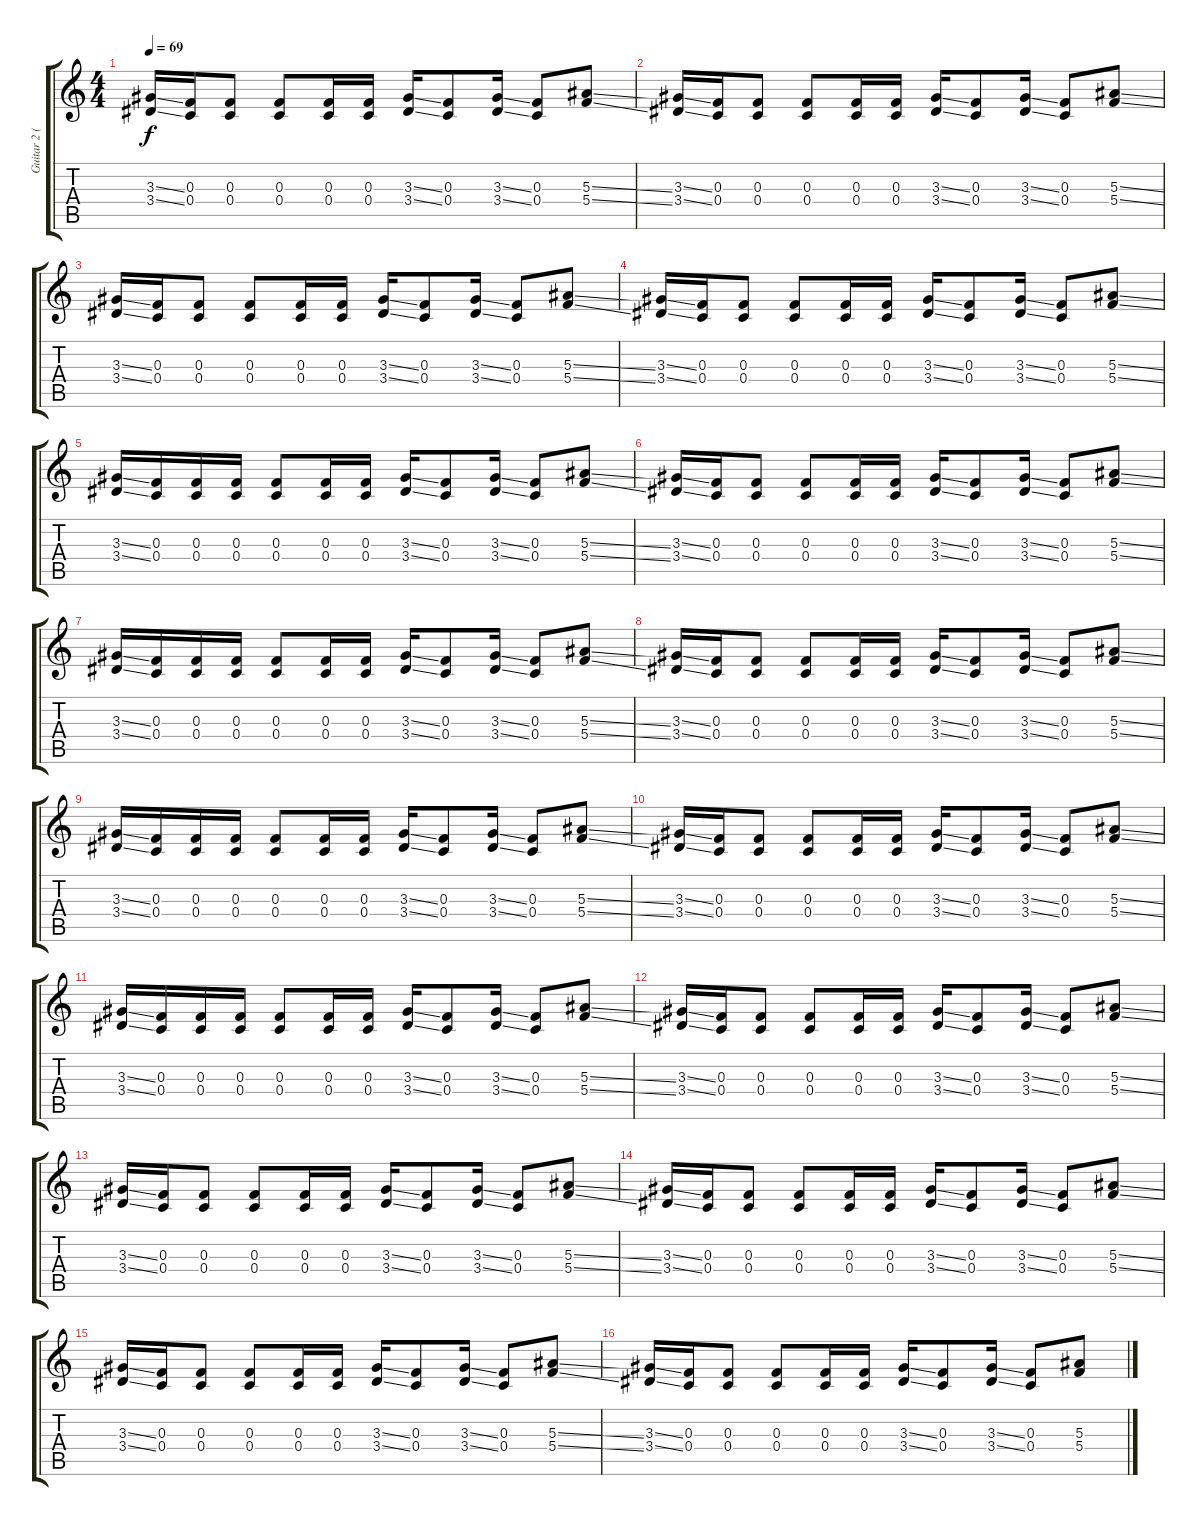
\track ("Guitar 2 (w/slide)" "Guitar 2 (") {instrument overdrivenguitar}
\staff {score tabs}
\tuning (C4 A3 F3 C3 A2 F2) {hide}
\ts (4 4)
\tempo 69
\clef g2
\ks c
(3.3{ss} 3.4{ss}).16{dy f} (0.3 0.4).16 (0.3 0.4).8 (0.3 0.4).8 (0.3 0.4).16 (0.3 0.4).16 (3.3{ss} 3.4{ss}).16 (0.3 0.4).8 (3.3{ss} 3.4{ss}).16 (0.3 0.4).8 (5.3{ss} 5.4{ss}).8 |
(3.3{ss} 3.4{ss}).16 (0.3 0.4).16 (0.3 0.4).8 (0.3 0.4).8 (0.3 0.4).16 (0.3 0.4).16 (3.3{ss} 3.4{ss}).16 (0.3 0.4).8 (3.3{ss} 3.4{ss}).16 (0.3 0.4).8 (5.3{ss} 5.4{ss}).8 |
(3.3{ss} 3.4{ss}).16 (0.3 0.4).16 (0.3 0.4).8 (0.3 0.4).8 (0.3 0.4).16 (0.3 0.4).16 (3.3{ss} 3.4{ss}).16 (0.3 0.4).8 (3.3{ss} 3.4{ss}).16 (0.3 0.4).8 (5.3{ss} 5.4{ss}).8 |
(3.3{ss} 3.4{ss}).16 (0.3 0.4).16 (0.3 0.4).8 (0.3 0.4).8 (0.3 0.4).16 (0.3 0.4).16 (3.3{ss} 3.4{ss}).16 (0.3 0.4).8 (3.3{ss} 3.4{ss}).16 (0.3 0.4).8 (5.3{ss} 5.4{ss}).8 |
(3.3{ss} 3.4{ss}).16 (0.3 0.4).16 (0.3 0.4).16 (0.3 0.4).16 (0.3 0.4).8 (0.3 0.4).16 (0.3 0.4).16 (3.3{ss} 3.4{ss}).16 (0.3 0.4).8 (3.3{ss} 3.4{ss}).16 (0.3 0.4).8 (5.3{ss} 5.4{ss}).8 |
(3.3{ss} 3.4{ss}).16 (0.3 0.4).16 (0.3 0.4).8 (0.3 0.4).8 (0.3 0.4).16 (0.3 0.4).16 (3.3{ss} 3.4{ss}).16 (0.3 0.4).8 (3.3{ss} 3.4{ss}).16 (0.3 0.4).8 (5.3{ss} 5.4{ss}).8 |
(3.3{ss} 3.4{ss}).16 (0.3 0.4).16 (0.3 0.4).16 (0.3 0.4).16 (0.3 0.4).8 (0.3 0.4).16 (0.3 0.4).16 (3.3{ss} 3.4{ss}).16 (0.3 0.4).8 (3.3{ss} 3.4{ss}).16 (0.3 0.4).8 (5.3{ss} 5.4{ss}).8 |
(3.3{ss} 3.4{ss}).16 (0.3 0.4).16 (0.3 0.4).8 (0.3 0.4).8 (0.3 0.4).16 (0.3 0.4).16 (3.3{ss} 3.4{ss}).16 (0.3 0.4).8 (3.3{ss} 3.4{ss}).16 (0.3 0.4).8 (5.3{ss} 5.4{ss}).8 |
(3.3{ss} 3.4{ss}).16 (0.3 0.4).16 (0.3 0.4).16 (0.3 0.4).16 (0.3 0.4).8 (0.3 0.4).16 (0.3 0.4).16 (3.3{ss} 3.4{ss}).16 (0.3 0.4).8 (3.3{ss} 3.4{ss}).16 (0.3 0.4).8 (5.3{ss} 5.4{ss}).8 |
(3.3{ss} 3.4{ss}).16 (0.3 0.4).16 (0.3 0.4).8 (0.3 0.4).8 (0.3 0.4).16 (0.3 0.4).16 (3.3{ss} 3.4{ss}).16 (0.3 0.4).8 (3.3{ss} 3.4{ss}).16 (0.3 0.4).8 (5.3{ss} 5.4{ss}).8 |
(3.3{ss} 3.4{ss}).16 (0.3 0.4).16 (0.3 0.4).16 (0.3 0.4).16 (0.3 0.4).8 (0.3 0.4).16 (0.3 0.4).16 (3.3{ss} 3.4{ss}).16 (0.3 0.4).8 (3.3{ss} 3.4{ss}).16 (0.3 0.4).8 (5.3{ss} 5.4{ss}).8 |
(3.3{ss} 3.4{ss}).16 (0.3 0.4).16 (0.3 0.4).8 (0.3 0.4).8 (0.3 0.4).16 (0.3 0.4).16 (3.3{ss} 3.4{ss}).16 (0.3 0.4).8 (3.3{ss} 3.4{ss}).16 (0.3 0.4).8 (5.3{ss} 5.4{ss}).8 |
(3.3{ss} 3.4{ss}).16 (0.3 0.4).16 (0.3 0.4).8 (0.3 0.4).8 (0.3 0.4).16 (0.3 0.4).16 (3.3{ss} 3.4{ss}).16 (0.3 0.4).8 (3.3{ss} 3.4{ss}).16 (0.3 0.4).8 (5.3{ss} 5.4{ss}).8 |
(3.3{ss} 3.4{ss}).16 (0.3 0.4).16 (0.3 0.4).8 (0.3 0.4).8 (0.3 0.4).16 (0.3 0.4).16 (3.3{ss} 3.4{ss}).16 (0.3 0.4).8 (3.3{ss} 3.4{ss}).16 (0.3 0.4).8 (5.3{ss} 5.4{ss}).8 |
(3.3{ss} 3.4{ss}).16 (0.3 0.4).16 (0.3 0.4).8 (0.3 0.4).8 (0.3 0.4).16 (0.3 0.4).16 (3.3{ss} 3.4{ss}).16 (0.3 0.4).8 (3.3{ss} 3.4{ss}).16 (0.3 0.4).8 (5.3{ss} 5.4{ss}).8 |
(3.3{ss} 3.4{ss}).16 (0.3 0.4).16 (0.3 0.4).8 (0.3 0.4).8 (0.3 0.4).16 (0.3 0.4).16 (3.3{ss} 3.4{ss}).16 (0.3 0.4).8 (3.3{ss} 3.4{ss}).16 (0.3 0.4).8 (5.3{ss} 5.4{ss}).8
